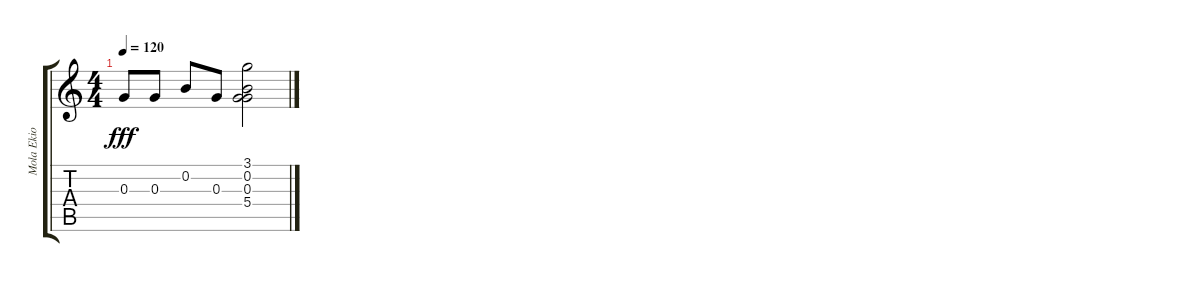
\track ("Mola Ekio" "Mola Ekio") {instrument acousticguitarnylon}
\staff {score tabs}
\tuning (E4 B3 G3 D3 A2 E2) {hide}
\ts (4 4)
\tempo 120
\clef g2
\ks c
0.3.8{dy fff} 0.3.8 0.2.8 0.3.8 (3.1 0.2 0.3 5.4).2
